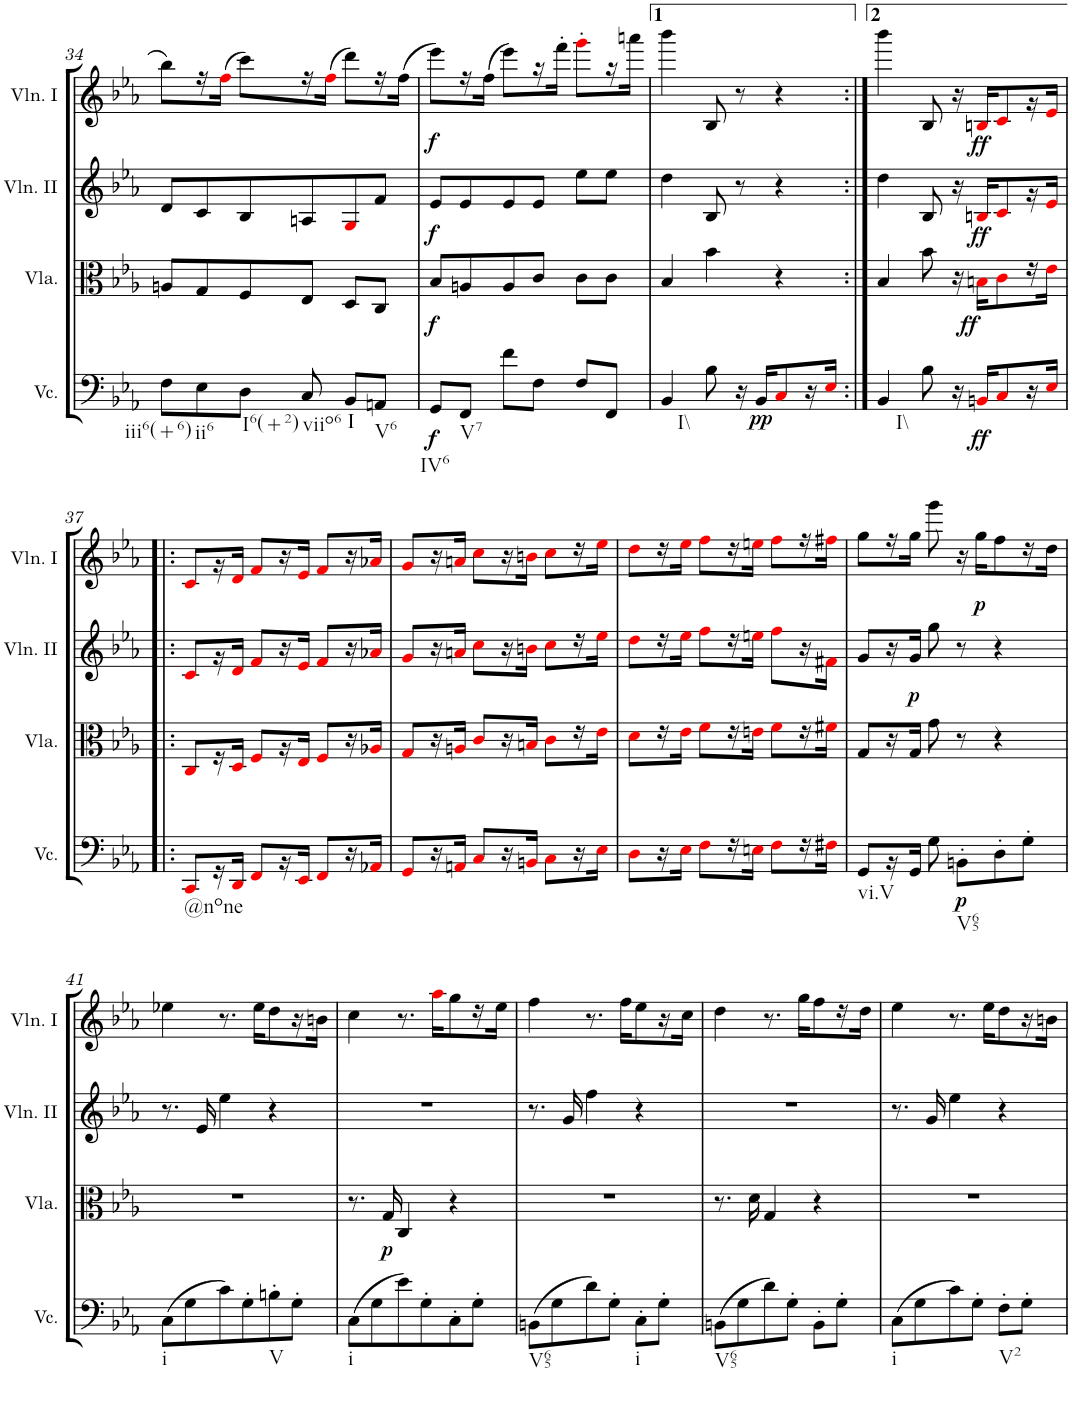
**kern	**dynam	**kern	**dynam	**kern	**dynam	**kern	**dynam
*part4	*part4	*part3	*part3	*part2	*part2	*part1	*part1
*staff4	*staff4	*staff3	*staff3	*staff2	*staff2	*staff1	*staff1
*I"Violoncello	*	*I"Viola	*	*I"Violin II	*	*I"Violin I	*
*I'Vc.	*	*I'Vla.	*	*I'Vln. II	*	*I'Vln. I	*
!!LO:PB:g=z
*clefF4	*	*clefC3	*	*clefG2	*	*clefG2	*
*k[b-e-a-]	*	*k[b-e-a-]	*	*k[b-e-a-]	*	*k[b-e-a-]	*
*E-:	*	*E-:	*	*E-:	*	*E-:	*
*M3/4	*	*M3/4	*	*M3/4	*	*M3/4	*
=34	=34	=34	=34	=34	=34	=34	=34
!LO:TX:b:t=iii6(+6)	!	!	!	!	!	!	!
8F\L	.	8An/L	.	8d/L	.	8bb-\L	.
!LO:TX:b:t=ii6	!	!	!	!	!	!	!
8E-\	.	8G/	.	8c/	.	16r	.
.	.	.	.	.	.	(16ffi\JJ	.
!LO:TX:b:t=I6(+2)	!	!	!	!	!	!	!
8D\J	.	8F/	.	8B-/	.	8ccc\L)	.
!LO:TX:b:t=viio6	!	!	!	!	!	!	!
8C/	.	8E-/J	.	8An/	.	16r	.
.	.	.	.	.	.	(16ffi\JJ	.
!LO:TX:b:t=I	!	!	!	!	!	!	!
8BB-/L	.	8D/L	.	8Gi/	.	8ddd\L)	.
!LO:TX:b:t=V6	!	!	!	!	!	!	!
8AAn/J	.	8C/J	.	8f/J	.	16r	.
.	.	.	.	.	.	(16ff\JJ	.
=35	=35	=35	=35	=35	=35	=35	=35
!LO:TX:b:t=IV6	!	!	!	!	!	!	!
!	!LO:DY:b	!	!LO:DY:b	!	!LO:DY:b	!	!LO:DY:b
8GG/L	f	8B-/L	f	8e-/L	f	8eee-\L)	f
!LO:TX:b:t=V7	!	!	!	!	!	!	!
8FF/J	.	8An/	.	8e-/	.	16r	.
.	.	.	.	.	.	(16ff\JJ	.
8f\L	.	8A/	.	8e-/	.	8eee-\L)	.
8F\J	.	8c/J	.	8e-/J	.	16r	.
.	.	.	.	.	.	16fff'\JJ	.
8F/L	.	8c\L	.	8ee-\L	.	8ggg'i\L	.
8FF/J	.	8c\J	.	8ee-\J	.	16r	.
.	.	.	.	.	.	16aaan\JJ	.
=36	=36	=36	=36	=36	=36	=36	=36
!LO:TX:b:t=I\\	!	!	!	!	!	!	!
4BB-/	.	4B-/	.	4dd\	.	4bbb-\	.
8B-\	.	4b-\	.	8B-/	.	8B-/	.
16r	.	.	.	8r	.	8r	.
!	!LO:DY:b	!	!	!	!	!	!
16BB-/KL	pp	.	.	.	.	.	.
8Ci/	.	4r	.	4r	.	4r	.
16r	.	.	.	.	.	.	.
16E-i/JJ	.	.	.	.	.	.	.
=36X1:|!	=36X1:|!	=36X1:|!	=36X1:|!	=36X1:|!	=36X1:|!	=36X1:|!	=36X1:|!
!LO:TX:b:t=I\\	!	!	!	!	!	!	!
4BB-/	.	4B-/	.	4dd\	.	4bbb-\	.
8B-\	.	8b-\	.	8B-/	.	8B-/	.
16r	.	16r	.	16r	.	16r	.
!	!LO:DY:b	!	!LO:DY:b	!	!LO:DY:b	!	!LO:DY:b
16BBni/KL	ff	16Bni\KL	ff	16Bni/KL	ff	16Bni/KL	ff
8Ci/	.	8ci\	.	8ci/	.	8ci/	.
16r	.	16r	.	16r	.	16r	.
16E-i/JJ	.	16e-i\JJ	.	16e-i/JJ	.	16e-i/JJ	.
!!LO:LB:g=z
=37!|:	=37!|:	=37!|:	=37!|:	=37!|:	=37!|:	=37!|:	=37!|:
!LO:TX:b:t=@none	!	!	!	!	!	!	!
8CCi/L	.	8Ci/L	.	8ci/L	.	8ci/L	.
16r	.	16r	.	16r	.	16r	.
16DDi/JJ	.	16Di/JJ	.	16di/JJ	.	16di/JJ	.
8FFi/L	.	8Fi/L	.	8fi/L	.	8fi/L	.
16r	.	16r	.	16r	.	16r	.
16EE-i/JJ	.	16E-i/JJ	.	16e-i/JJ	.	16e-i/JJ	.
8FFi/L	.	8Fi/L	.	8fi/L	.	8fi/L	.
16r	.	16r	.	16r	.	16r	.
16AA-Xi/JJ	.	16A-Xi/JJ	.	16a-Xi/JJ	.	16a-Xi/JJ	.
=38	=38	=38	=38	=38	=38	=38	=38
8GGi/L	.	8Gi/L	.	8gi/L	.	8gi/L	.
16r	.	16r	.	16r	.	16r	.
16AAni/JJ	.	16Ani/JJ	.	16ani/JJ	.	16ani/JJ	.
8Ci/L	.	8ci/L	.	8cci\L	.	8cci\L	.
16r	.	16r	.	16r	.	16r	.
16BBni/JJ	.	16Bni/JJ	.	16bni\JJ	.	16bni\JJ	.
8Ci\L	.	8ci\L	.	8cci\L	.	8cci\L	.
16r	.	16r	.	16r	.	16r	.
16E-i\JJ	.	16e-i\JJ	.	16ee-i\JJ	.	16ee-i\JJ	.
=39	=39	=39	=39	=39	=39	=39	=39
8Di\L	.	8di\L	.	8ddi\L	.	8ddi\L	.
16r	.	16r	.	16r	.	16r	.
16E-i\JJ	.	16e-i\JJ	.	16ee-i\JJ	.	16ee-i\JJ	.
8Fi\L	.	8fi\L	.	8ffi\L	.	8ffi\L	.
16r	.	16r	.	16r	.	16r	.
16Eni\JJ	.	16eni\JJ	.	16eeni\JJ	.	16eeni\JJ	.
8Fi\L	.	8fi\L	.	8ffi\L	.	8ffi\L	.
16r	.	16r	.	16r	.	16r	.
16F#Xi\JJ	.	16f#Xi\JJ	.	16f#Xi\JJ	.	16ff#Xi\JJ	.
=40	=40	=40	=40	=40	=40	=40	=40
!LO:TX:b:t=vi.V	!	!	!	!	!	!	!
8GG/L	.	8G/L	.	8g/L	.	8gg\L	.
16r	.	16r	.	16r	.	16r	.
!	!	!	!	!	!LO:DY:b	!	!
16GG/JJ	.	16G/JJ	.	16g/JJ	p	16gg\JJ	.
8G\	.	8g\	.	8gg\	.	8ggg\	.
!LO:TX:b:t=V65	!	!	!	!	!	!	!
!	!LO:DY:b	!	!	!	!	!	!
8BBn'\L	p	8r	.	8r	.	16r	.
!	!	!	!	!	!	!	!LO:DY:b
.	.	.	.	.	.	16gg\KL	p
8D'\	.	4r	.	4r	.	8ff\	.
8G'\J	.	.	.	.	.	16r	.
.	.	.	.	.	.	16dd\JJ	.
!!LO:LB:g=z
=41	=41	=41	=41	=41	=41	=41	=41
!LO:TX:b:t=i	!	!	!	!	!	!	!
(8C\L	.	2.r	.	8.r	.	4ee-X\	.
8G\	.	.	.	.	.	.	.
.	.	.	.	16e-/	.	.	.
8c\)	.	.	.	4ee-\	.	8.r	.
8G'\	.	.	.	.	.	.	.
.	.	.	.	.	.	16ee-\KL	.
!LO:TX:b:t=V	!	!	!	!	!	!	!
8Bn'\	.	.	.	4r	.	8dd\	.
8G'\J	.	.	.	.	.	16r	.
.	.	.	.	.	.	16bn\JJ	.
=42	=42	=42	=42	=42	=42	=42	=42
!LO:TX:b:t=i	!	!	!	!	!	!	!
(8C\L	.	8.r	.	2.r	.	4cc\	.
8G\	.	.	.	.	.	.	.
!	!	!	!LO:DY:b	!	!	!	!
.	.	16G/	p	.	.	.	.
8e-\)	.	4C/	.	.	.	8.r	.
8G'\	.	.	.	.	.	.	.
.	.	.	.	.	.	16aa-i\KL	.
8C'\	.	4r	.	.	.	8gg\	.
8G'\J	.	.	.	.	.	16r	.
.	.	.	.	.	.	16ee-\JJ	.
=43	=43	=43	=43	=43	=43	=43	=43
!LO:TX:b:t=V65	!	!	!	!	!	!	!
(8BBn\L	.	2.r	.	8.r	.	4ff\	.
8G\	.	.	.	.	.	.	.
.	.	.	.	16g/	.	.	.
8d\)	.	.	.	4ff\	.	8.r	.
8G'\J	.	.	.	.	.	.	.
.	.	.	.	.	.	16ff\KL	.
!LO:TX:b:t=i	!	!	!	!	!	!	!
8C'\L	.	.	.	4r	.	8ee-\	.
8G'\J	.	.	.	.	.	16r	.
.	.	.	.	.	.	16cc\JJ	.
=44	=44	=44	=44	=44	=44	=44	=44
!LO:TX:b:t=V65	!	!	!	!	!	!	!
(8BBn\L	.	8.r	.	2.r	.	4dd\	.
8G\	.	.	.	.	.	.	.
.	.	16d\	.	.	.	.	.
8d\)	.	4G/	.	.	.	8.r	.
8G'\J	.	.	.	.	.	.	.
.	.	.	.	.	.	16gg\KL	.
8BB'\L	.	4r	.	.	.	8ff\	.
8G'\J	.	.	.	.	.	16r	.
.	.	.	.	.	.	16dd\JJ	.
=45	=45	=45	=45	=45	=45	=45	=45
!LO:TX:b:t=i	!	!	!	!	!	!	!
(8C\L	.	2.r	.	8.r	.	4ee-\	.
8G\	.	.	.	.	.	.	.
.	.	.	.	16g/	.	.	.
8c\)	.	.	.	4ee-\	.	8.r	.
8G'\J	.	.	.	.	.	.	.
.	.	.	.	.	.	16ee-\KL	.
!LO:TX:b:t=V2	!	!	!	!	!	!	!
8F'\L	.	.	.	4r	.	8dd\	.
8G'\J	.	.	.	.	.	16r	.
.	.	.	.	.	.	16bn\JJ	.
=	=	=	=	=	=	=	=
*-	*-	*-	*-	*-	*-	*-	*-
